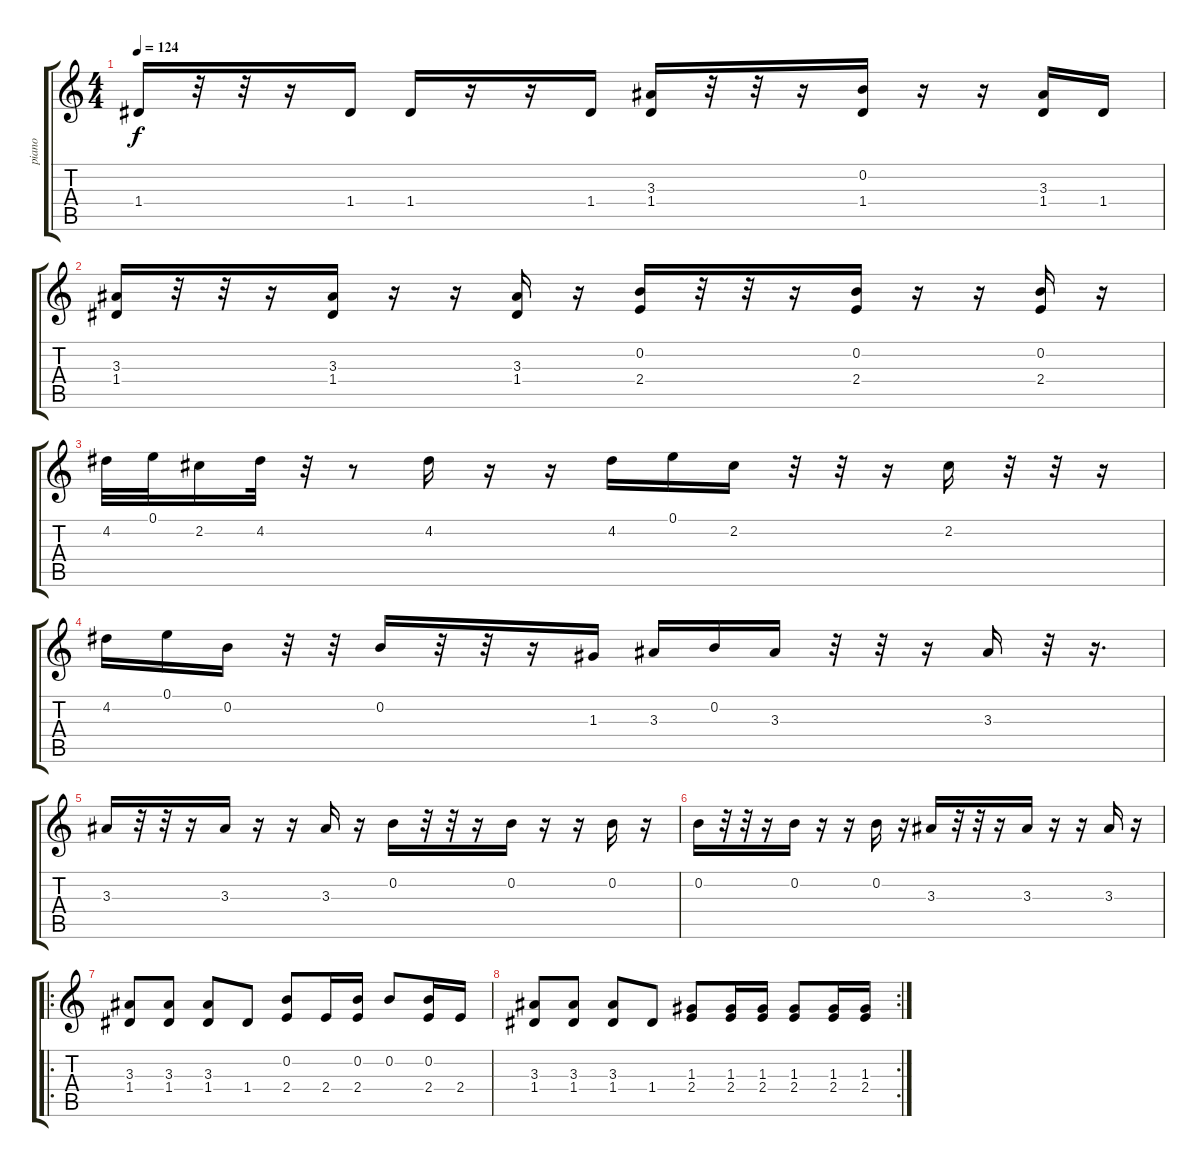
\track ("piano" "piano") {instrument acousticguitarsteel}
\staff {score tabs}
\tuning (E4 B3 G3 D3 A2 E2) {hide}
\ts (4 4)
\tempo 124
\clef g2
\ks c
1.4.16{dy f} r.32 r.32 r.16 1.4.16 1.4.16 r.16 r.16 1.4.16 (3.3 1.4).16 r.32 r.32 r.16 (0.2 1.4).16 r.16 r.16 (3.3 1.4).16 1.4.16 |
(3.3 1.4).16 r.32 r.32 r.16 (3.3 1.4).16 r.16 r.16 (3.3 1.4).16 r.16 (0.2 2.4).16 r.32 r.32 r.16 (0.2 2.4).16 r.16 r.16 (0.2 2.4).16 r.16 |
4.2.32 0.1.32 2.2.16 4.2.32 r.32 r.8 4.2.16 r.16 r.16 4.2.16 0.1.16 2.2.16 r.32 r.32 r.16 2.2.16 r.32 r.32 r.16 |
4.2.16 0.1.16 0.2.16 r.32 r.32 0.2.16 r.32 r.32 r.16 1.3.16 3.3.16 0.2.16 3.3.16 r.32 r.32 r.16 3.3.16 r.32 r.16{d} |
3.3.16 r.32 r.32 r.16 3.3.16 r.16 r.16 3.3.16 r.16 0.2.16 r.32 r.32 r.16 0.2.16 r.16 r.16 0.2.16 r.16 |
0.2.16 r.32 r.32 r.16 0.2.16 r.16 r.16 0.2.16 r.16 3.3.16 r.32 r.32 r.16 3.3.16 r.16 r.16 3.3.16 r.16 |
\ro
(3.3 1.4).8 (3.3 1.4).8 (3.3 1.4).8 1.4.8 (0.2 2.4).8 2.4.16 (0.2 2.4).16 0.2.8 (0.2 2.4).16 2.4.16 |
\rc 2
(3.3 1.4).8 (3.3 1.4).8 (3.3 1.4).8 1.4.8 (1.3 2.4).8 (1.3 2.4).16 (1.3 2.4).16 (1.3 2.4).8 (1.3 2.4).16 (1.3 2.4).16
